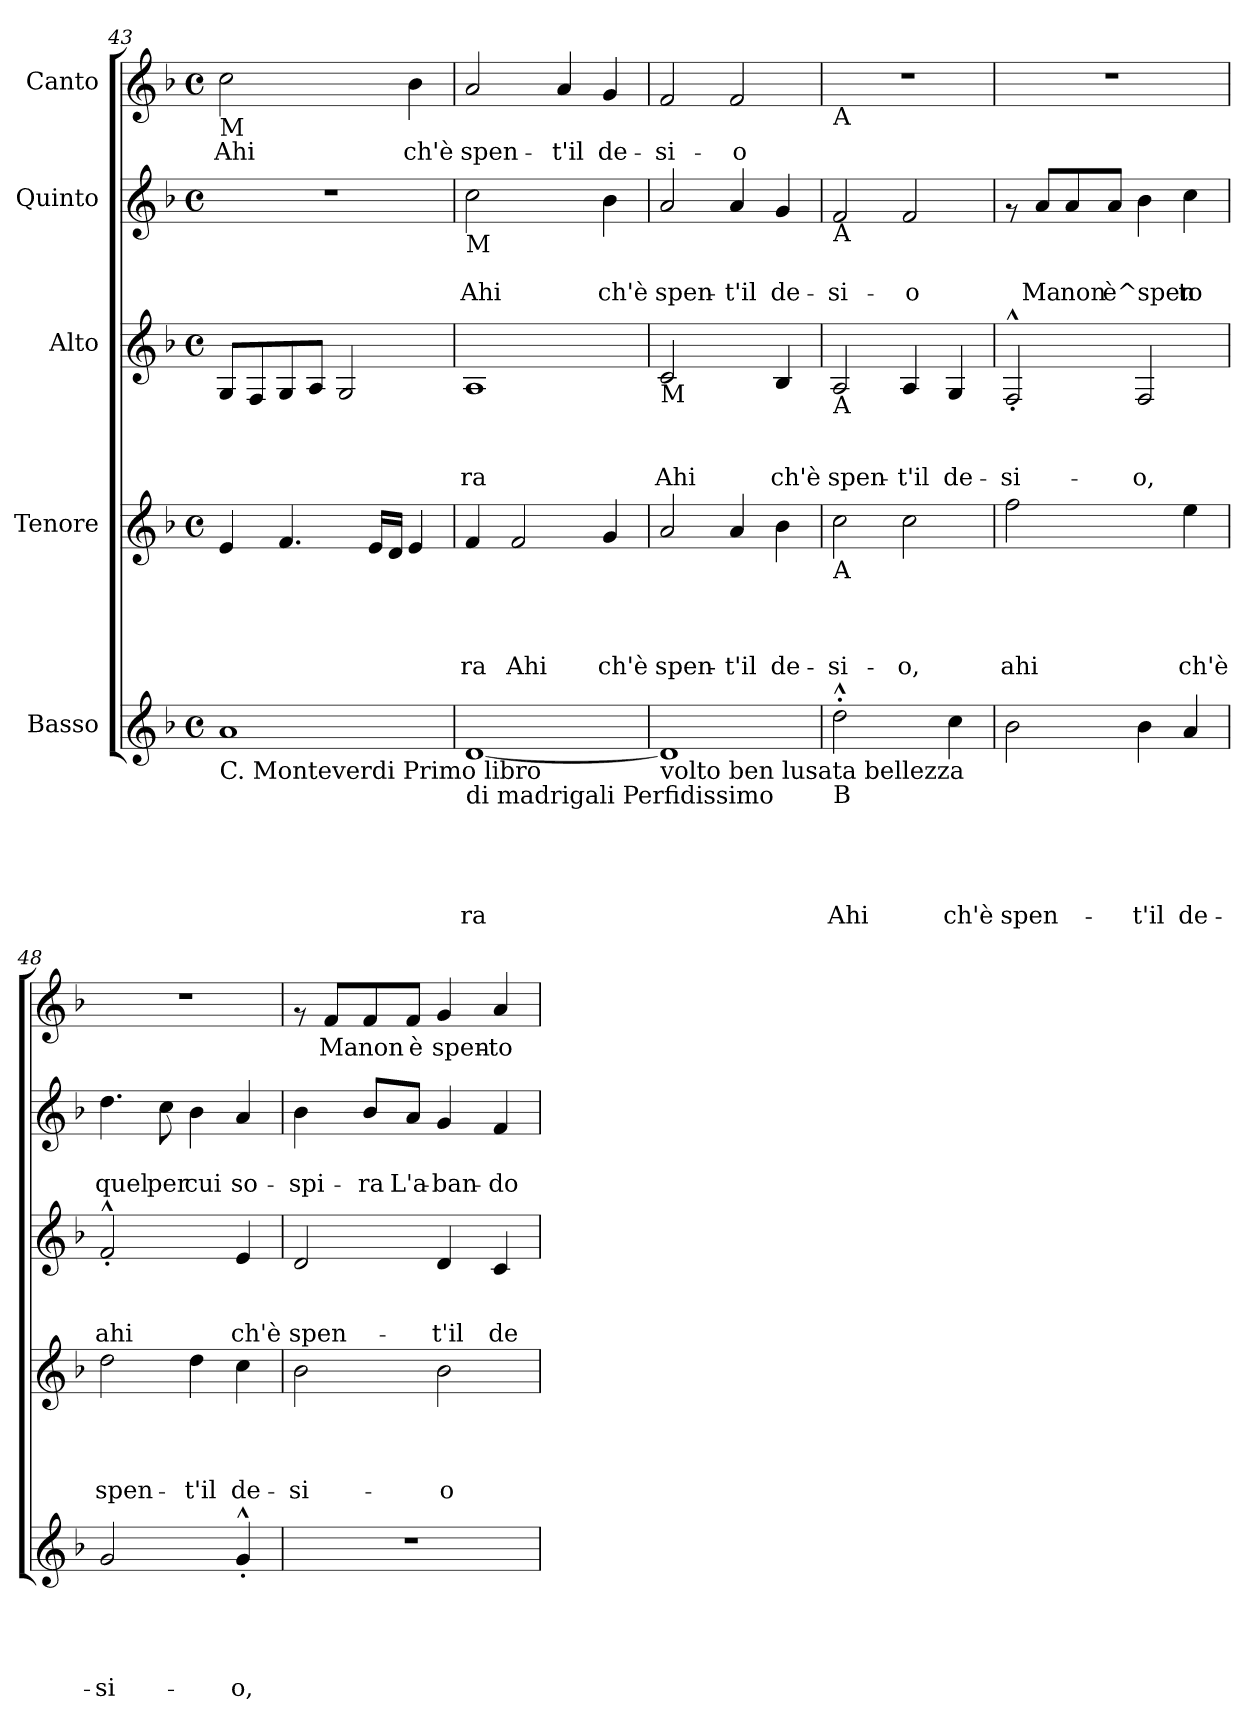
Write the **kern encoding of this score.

**kern	**text	**text	**text	**text	**text	**kern	**text	**text	**text	**text	**kern	**text	**text	**text	**kern	**text	**text	**kern	**text
*part5	*part5	*part5	*part5	*part5	*part5	*part4	*part4	*part4	*part4	*part4	*part3	*part3	*part3	*part3	*part2	*part2	*part2	*part1	*part1
*staff5	*staff5	*staff5	*staff5	*staff5	*staff5	*staff4	*staff4	*staff4	*staff4	*staff4	*staff3	*staff3	*staff3	*staff3	*staff2	*staff2	*staff2	*staff1	*staff1
*I"Basso	*	*	*	*	*	*I"Tenore	*	*	*	*	*I"Alto	*	*	*	*I"Quinto	*	*	*I"Canto	*
*clefG2	*	*	*	*	*	*clefG2	*	*	*	*	*clefG2	*	*	*	*clefG2	*	*	*clefG2	*
*k[b-]	*	*	*	*	*	*k[b-]	*	*	*	*	*k[b-]	*	*	*	*k[b-]	*	*	*k[b-]	*
*F:	*	*	*	*	*	*F:	*	*	*	*	*F:	*	*	*	*F:	*	*	*F:	*
*M4/4	*	*	*	*	*	*M4/4	*	*	*	*	*M4/4	*	*	*	*M4/4	*	*	*M4/4	*
*met(c)	*	*	*	*	*	*met(c)	*	*	*	*	*met(c)	*	*	*	*met(c)	*	*	*met(c)	*
=43	=43	=43	=43	=43	=43	=43	=43	=43	=43	=43	=43	=43	=43	=43	=43	=43	=43	=43	=43
!	!	!	!	!	!	!	!	!	!	!	!	!	!	!	!	!	!	!LO:TX:b:t=M	!
!LO:TX:b:t=C. Monteverdi Primo libro	!	!	!	!	!	!	!	!	!	!	!	!	!	!	!	!	!	!	!
!	!	!	!	!	!	!	!	!	!	!	!	!	!	!	!	!	!	!	!LO:LY:b
1a	.	.	.	.	.	4e/	.	.	.	.	8G/L	.	.	.	1r	.	.	2cc\	Ahi
.	.	.	.	.	.	.	.	.	.	.	8F/	.	.	.	.	.	.	.	.
.	.	.	.	.	.	4.f/	.	.	.	.	8G/	.	.	.	.	.	.	.	.
.	.	.	.	.	.	.	.	.	.	.	8A/J	.	.	.	.	.	.	.	.
.	.	.	.	.	.	.	.	.	.	.	2G/	.	.	.	.	.	.	4ryy	.
.	.	.	.	.	.	16e/LL	.	.	.	.	.	.	.	.	.	.	.	.	.
.	.	.	.	.	.	16d/JJ	.	.	.	.	.	.	.	.	.	.	.	.	.
!	!	!	!	!	!	!	!	!	!	!	!	!	!	!	!	!	!	!	!LO:LY:b
.	.	.	.	.	.	4e/	.	.	.	.	.	.	.	.	.	.	.	4b-\	ch'è
=44	=44	=44	=44	=44	=44	=44	=44	=44	=44	=44	=44	=44	=44	=44	=44	=44	=44	=44	=44
!	!	!	!	!	!	!	!	!	!	!	!	!	!	!	!LO:TX:b:t=M	!	!	!	!
!LO:TX:b:t=di madrigali Perfidissimo	!	!	!	!	!	!	!	!	!	!	!	!	!	!	!	!	!	!	!
!	!	!	!	!	!LO:LY:b	!	!	!	!	!LO:LY:b	!	!	!	!LO:LY:b	!	!	!LO:LY:b	!	!LO:LY:b
[<1d	.	.	.	.	-ra	4f/	.	.	.	-ra	1A	.	.	-ra	2cc\	.	Ahi	2a/	spen-
!	!	!	!	!	!	!	!	!	!	!LO:LY:b	!	!	!	!	!	!	!	!	!
.	.	.	.	.	.	2f/	.	.	.	Ahi	.	.	.	.	.	.	.	.	.
!	!	!	!	!	!	!	!	!	!	!	!	!	!	!	!	!	!	!	!LO:LY:b
.	.	.	.	.	.	.	.	.	.	.	.	.	.	.	4ryy	.	.	4a/	-t'il
!	!	!	!	!	!	!	!	!	!	!LO:LY:b	!	!	!	!	!	!	!LO:LY:b	!	!LO:LY:b
.	.	.	.	.	.	4g/	.	.	.	ch'è	.	.	.	.	4b-\	.	ch'è	4g/	de-
=45	=45	=45	=45	=45	=45	=45	=45	=45	=45	=45	=45	=45	=45	=45	=45	=45	=45	=45	=45
!	!	!	!	!	!	!	!	!	!	!	!LO:TX:b:t=M	!	!	!	!	!	!	!	!
!LO:TX:b:t=volto ben lusata bellezza	!	!	!	!	!	!	!	!	!	!	!	!	!	!	!	!	!	!	!
!	!	!	!	!	!	!	!	!	!	!LO:LY:b	!	!	!	!LO:LY:b	!	!	!LO:LY:b	!	!LO:LY:b
1d]	.	.	.	.	.	2a/	.	.	.	spen-	2c/	.	.	Ahi	2a/	.	spen-	2f/	-si-
!	!	!	!	!	!	!	!	!	!	!LO:LY:b	!	!	!	!	!	!	!LO:LY:b	!	!LO:LY:b
.	.	.	.	.	.	4a/	.	.	.	-t'il	4ryy	.	.	.	4a/	.	-t'il	2f/	-o
!	!	!	!	!	!	!	!	!	!	!LO:LY:b	!	!	!	!LO:LY:b	!	!	!LO:LY:b	!	!
.	.	.	.	.	.	4b-\	.	.	.	de-	4B-/	.	.	ch'è	4g/	.	de-	.	.
!!LO:PB:g=z
=46	=46	=46	=46	=46	=46	=46	=46	=46	=46	=46	=46	=46	=46	=46	=46	=46	=46	=46	=46
!	!	!	!	!	!	!	!	!	!	!	!	!	!	!	!	!	!	!LO:TX:b:t=A	!
!	!	!	!	!	!	!	!	!	!	!	!	!	!	!	!LO:TX:b:t=A	!	!	!	!
!	!	!	!	!	!	!	!	!	!	!	!LO:TX:b:t=A	!	!	!	!	!	!	!	!
!	!	!	!	!	!	!LO:TX:b:t=A	!	!	!	!	!	!	!	!	!	!	!	!	!
!LO:TX:b:t=B	!	!	!	!	!	!	!	!	!	!	!	!	!	!	!	!	!	!	!
!	!	!	!	!	!LO:LY:b	!	!	!	!	!LO:LY:b	!	!	!	!LO:LY:b	!	!	!LO:LY:b	!	!
2dd^^>'>\	.	.	.	.	Ahi	2cc\	.	.	.	-si-	2A/	.	.	spen-	2f/	.	-si-	1r	.
!	!	!	!	!	!	!	!	!	!	!LO:LY:b	!	!	!	!LO:LY:b	!	!	!LO:LY:b	!	!
4ryy	.	.	.	.	.	2cc\	.	.	.	-o,	4A/	.	.	-t'il	2f/	.	-o	.	.
!	!	!	!	!	!LO:LY:b	!	!	!	!	!	!	!	!	!LO:LY:b	!	!	!	!	!
4cc\	.	.	.	.	ch'è	.	.	.	.	.	4G/	.	.	de-	.	.	.	.	.
=47	=47	=47	=47	=47	=47	=47	=47	=47	=47	=47	=47	=47	=47	=47	=47	=47	=47	=47	=47
!	!	!	!	!	!LO:LY:b	!	!	!	!	!LO:LY:b	!	!	!	!LO:LY:b	!	!	!	!	!
2b-\	.	.	.	.	spen-	2ff\	.	.	.	ahi	2F^^<'</	.	.	-si-	8rf	.	.	1r	.
!	!	!	!	!	!	!	!	!	!	!	!	!	!	!	!	!	!LO:LY:b	!	!
.	.	.	.	.	.	.	.	.	.	.	.	.	.	.	8a/L	.	Ma	.	.
!	!	!	!	!	!	!	!	!	!	!	!	!	!	!	!	!	!LO:LY:b	!	!
.	.	.	.	.	.	.	.	.	.	.	.	.	.	.	8a/	.	non	.	.
!	!	!	!	!	!	!	!	!	!	!	!	!	!	!	!	!	!LO:LY:b	!	!
.	.	.	.	.	.	.	.	.	.	.	.	.	.	.	8a/J	.	è^spen	.	.
!	!	!	!	!	!LO:LY:b	!	!	!	!	!	!	!	!	!LO:LY:b	!	!	!	!	!
4b-\	.	.	.	.	-t'il	4ryy	.	.	.	.	2F/	.	.	-o,	4b-\	.	.	.	.
!	!	!	!	!	!LO:LY:b	!	!	!	!	!LO:LY:b	!	!	!	!	!	!	!LO:LY:b	!	!
4a/	.	.	.	.	de-	4ee\	.	.	.	ch'è	.	.	.	.	4cc\	.	to	.	.
=48	=48	=48	=48	=48	=48	=48	=48	=48	=48	=48	=48	=48	=48	=48	=48	=48	=48	=48	=48
!	!	!	!	!	!LO:LY:b	!	!	!	!	!LO:LY:b	!	!	!	!LO:LY:b	!	!	!LO:LY:b	!	!
2g/	.	.	.	.	-si-	2dd\	.	.	.	spen-	2f^^<'</	.	.	ahi	4.dd\	.	quel	1r	.
!	!	!	!	!	!	!	!	!	!	!	!	!	!	!	!	!	!LO:LY:b	!	!
.	.	.	.	.	.	.	.	.	.	.	.	.	.	.	8cc\	.	per	.	.
!	!	!	!	!	!	!	!	!	!	!LO:LY:b	!	!	!	!	!	!	!LO:LY:b	!	!
4ryy	.	.	.	.	.	4dd\	.	.	.	-t'il	4ryy	.	.	.	4b-\	.	cui	.	.
!	!	!	!	!	!LO:LY:b	!	!	!	!	!LO:LY:b	!	!	!	!LO:LY:b	!	!	!LO:LY:b	!	!
4g^^<'</	.	.	.	.	-o,	4cc\	.	.	.	de-	4e/	.	.	ch'è	4a/	.	so-	.	.
=49	=49	=49	=49	=49	=49	=49	=49	=49	=49	=49	=49	=49	=49	=49	=49	=49	=49	=49	=49
!	!	!	!	!	!	!	!	!	!	!LO:LY:b	!	!	!	!LO:LY:b	!	!	!LO:LY:b	!	!
1r	.	.	.	.	.	2b-\	.	.	.	-si-	2d/	.	.	spen-	4b-\	.	-spi-	8rf	.
!	!	!	!	!	!	!	!	!	!	!	!	!	!	!	!	!	!	!	!LO:LY:b
.	.	.	.	.	.	.	.	.	.	.	.	.	.	.	.	.	.	8f/L	Ma
!	!	!	!	!	!	!	!	!	!	!	!	!	!	!	!	!	!LO:LY:b	!	!LO:LY:b
.	.	.	.	.	.	.	.	.	.	.	.	.	.	.	8b-/L	.	-ra	8f/	non
!	!	!	!	!	!	!	!	!	!	!	!	!	!	!	!	!	!LO:LY:b	!	!LO:LY:b
.	.	.	.	.	.	.	.	.	.	.	.	.	.	.	8a/J	.	L'a-	8f/J	è
!	!	!	!	!	!	!	!	!	!	!LO:LY:b	!	!	!	!LO:LY:b	!	!	!LO:LY:b	!	!LO:LY:b
.	.	.	.	.	.	2b-\	.	.	.	-o	4d/	.	.	-t'il	4g/	.	-ban-	4g/	spen-
!	!	!	!	!	!	!	!	!	!	!	!	!	!	!LO:LY:b	!	!	!LO:LY:b	!	!LO:LY:b
.	.	.	.	.	.	.	.	.	.	.	4c/	.	.	de-	4f/	.	-do-	4a/	-to
=	=	=	=	=	=	=	=	=	=	=	=	=	=	=	=	=	=	=	=
*-	*-	*-	*-	*-	*-	*-	*-	*-	*-	*-	*-	*-	*-	*-	*-	*-	*-	*-	*-
